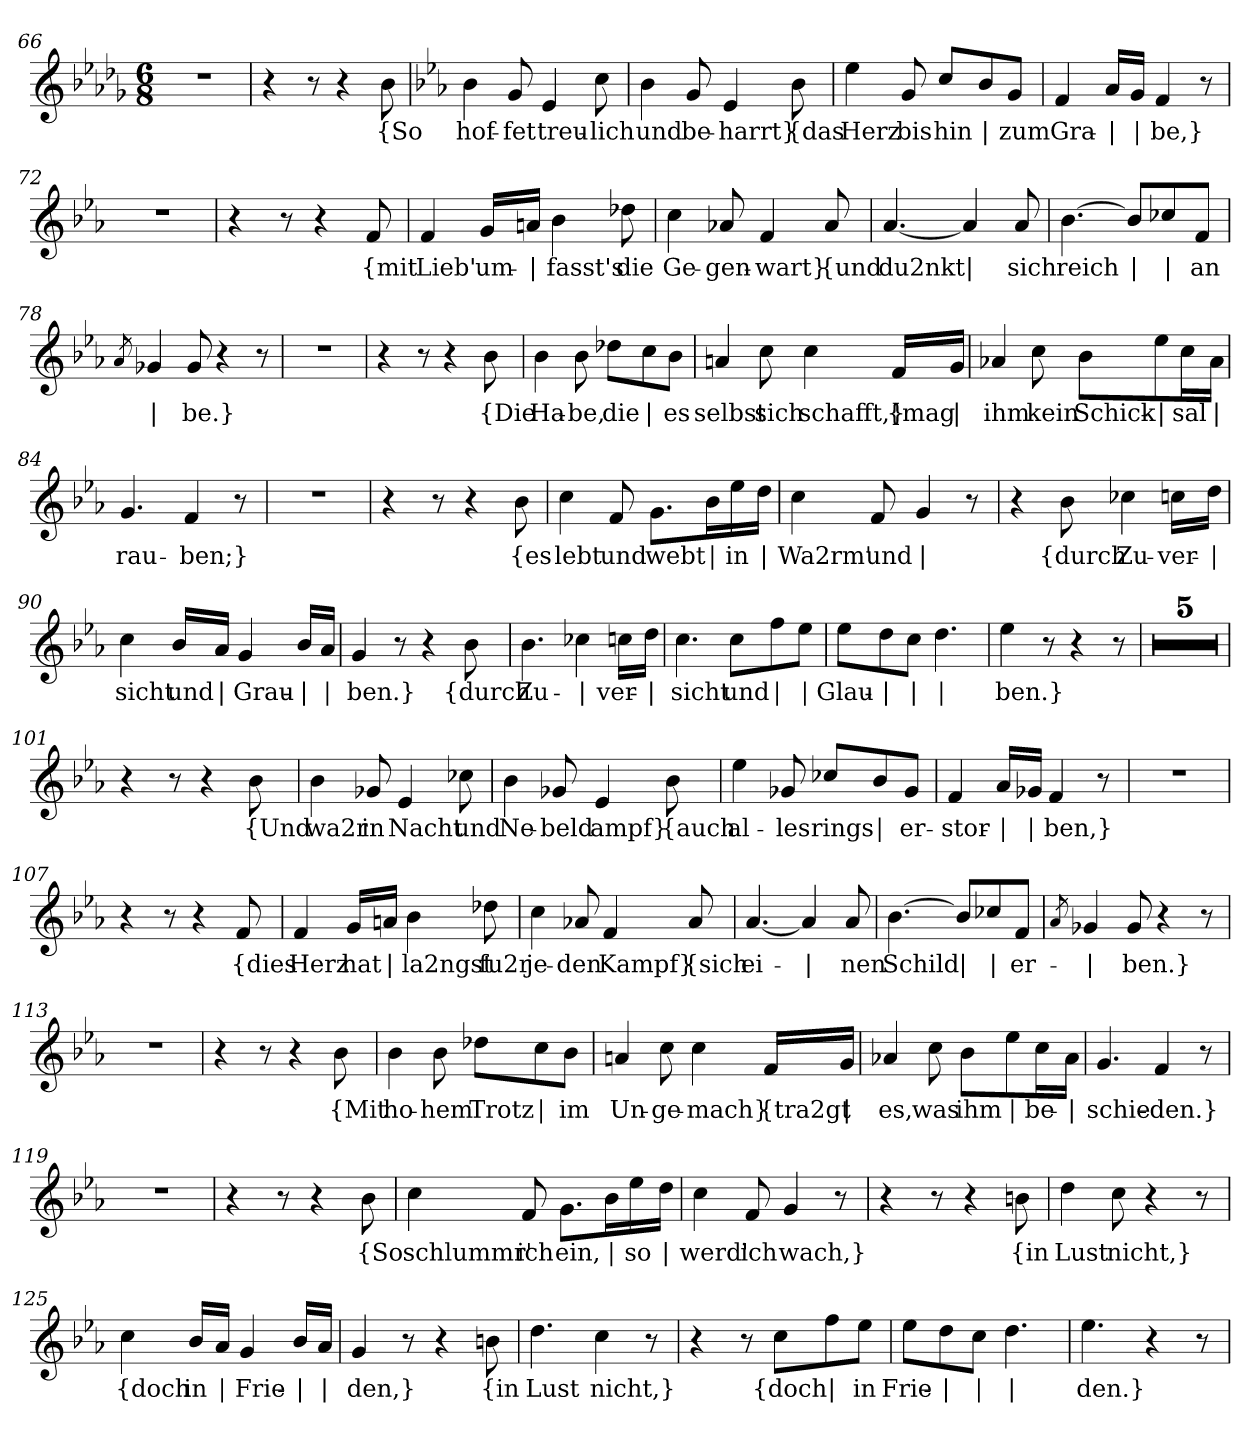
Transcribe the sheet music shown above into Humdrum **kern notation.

**kern	**text
*part1	*part1
*staff1	*staff1
*clefG2	*
*k[b-e-a-d-g-]	*
*M6/8	*
=66	=66
2.r	.
!!LO:PB:g=z
=67	=67
4r	.
8r	.
4r	.
!	!LO:LY:b
8b-\	{So
=68	=68
*k[b-e-a-]	*
!	!LO:LY:b
4b-\	hof-
!	!LO:LY:b
8g/	-fet
!	!LO:LY:b
4e-/	treu-
!	!LO:LY:b
8cc\	-lich
=69	=69
!	!LO:LY:b
4b-\	und
!	!LO:LY:b
8g/	be-
!	!LO:LY:b
4e-/	-harrt}
!	!LO:LY:b
8b-\	{das
=70	=70
!	!LO:LY:b
4ee-\	Herz
!	!LO:LY:b
8g/	bis
!	!LO:LY:b
8cc/L	hin
!	!LO:LY:b
8b-/	|
!	!LO:LY:b
8g/J	zum
=71	=71
!	!LO:LY:b
4f/	Gra-
!	!LO:LY:b
16a-/LL	|
!	!LO:LY:b
16g/JJ	|
!	!LO:LY:b
4f/	-be,}
8r	.
=72	=72
2.r	.
!!LO:LB:g=z
=73	=73
4r	.
8r	.
4r	.
!	!LO:LY:b
8f/	{mit
=74	=74
!	!LO:LY:b
4f/	Lieb'
!	!LO:LY:b
16g/LL	um-
!	!LO:LY:b
16an/JJ	|
!	!LO:LY:b
4b-\	-fasst's
!	!LO:LY:b
8dd-X\	die
=75	=75
!	!LO:LY:b
4cc\	Ge-
!	!LO:LY:b
8a-X/	-gen-
!	!LO:LY:b
4f/	-wart}
!	!LO:LY:b
8a-/	{und
=76	=76
!	!LO:LY:b
[4.a-/	du2nkt
!	!LO:LY:b
4a-/]	|
!	!LO:LY:b
8a-/	sich
=77	=77
!	!LO:LY:b
[4.b-\	reich
!	!LO:LY:b
8b-/L]	|
!	!LO:LY:b
8cc-X/	|
!	!LO:LY:b
8f/J	an
=78	=78
8qa-/	.
!	!LO:LY:b
4g-X/	|
!	!LO:LY:b
8g-/	-be.}
4r	.
8r	.
!!LO:LB:g=z
=79	=79
2.r	.
=80	=80
4r	.
8r	.
4r	.
!	!LO:LY:b
8b-\	{Die
=81	=81
!	!LO:LY:b
4b-\	Ha-
!	!LO:LY:b
8b-\	-be,
!	!LO:LY:b
8dd-X\L	die
!	!LO:LY:b
8cc\	|
!	!LO:LY:b
8b-\J	es
=82	=82
!	!LO:LY:b
4an/	selbst
!	!LO:LY:b
8cc\	sich
!	!LO:LY:b
4cc\	schafft,}
!	!LO:LY:b
16f/LL	{mag
!	!LO:LY:b
16g/JJ	|
=83	=83
!	!LO:LY:b
4a-X/	ihm
!	!LO:LY:b
8cc\	kein
!	!LO:LY:b
8b-\L	Schick-
!	!LO:LY:b
8ee-\	|
!	!LO:LY:b
16cc\L	-sal
!	!LO:LY:b
16a-\JJ	|
=84	=84
!	!LO:LY:b
4.g/	rau-
!	!LO:LY:b
4f/	-ben;}
8r	.
=85	=85
2.r	.
!!LO:LB:g=z
=86	=86
4r	.
8r	.
4r	.
!	!LO:LY:b
8b-\	{es
=87	=87
!	!LO:LY:b
4cc\	lebt
!	!LO:LY:b
8f/	und
!	!LO:LY:b
8.g\L	webt
!	!LO:LY:b
16b-\L	|
!	!LO:LY:b
16ee-\	in
!	!LO:LY:b
16dd\JJ	|
=88	=88
!	!LO:LY:b
4cc\	Wa2rm'
!	!LO:LY:b
8f/	und
!	!LO:LY:b
4g/	|
8r	.
=89	=89
4r	.
!	!LO:LY:b
8b-\	{durch
!	!LO:LY:b
4cc-X\	Zu-
!	!LO:LY:b
16ccn\LL	-ver-
!	!LO:LY:b
16dd\JJ	|
=90	=90
!	!LO:LY:b
4cc\	-sicht
!	!LO:LY:b
16b-/LL	und
!	!LO:LY:b
16a-/JJ	|
!	!LO:LY:b
4g/	Grau-
!	!LO:LY:b
16b-/LL	|
!	!LO:LY:b
16a-/JJ	|
!!LO:LB:g=z
=91	=91
!	!LO:LY:b
4g/	-ben.}
8r	.
4r	.
!	!LO:LY:b
8b-\	{durch
=92	=92
!	!LO:LY:b
4.b-\	Zu-
!	!LO:LY:b
4cc-X\	|
!	!LO:LY:b
16ccn\LL	-ver-
!	!LO:LY:b
16dd\JJ	|
=93	=93
!	!LO:LY:b
4.cc\	-sicht
!	!LO:LY:b
8cc\L	und
!	!LO:LY:b
8ff\	|
!	!LO:LY:b
8ee-\J	|
=94	=94
!	!LO:LY:b
8ee-\L	Glau-
!	!LO:LY:b
8dd\	|
!	!LO:LY:b
8cc\J	|
!	!LO:LY:b
4.dd\	|
=95	=95
!	!LO:LY:b
4ee-\	-ben.}
8r	.
4r	.
8r	.
=96	=96
2.r	.
=97	=97
2.r	.
=98	=98
2.r	.
=99	=99
2.r	.
=100	=100
2.r	.
!!LO:LB:g=z
=101	=101
4r	.
8r	.
4r	.
!	!LO:LY:b
8b-\	{Und
=102	=102
!	!LO:LY:b
4b-\	wa2r
!	!LO:LY:b
8g-X/	in
!	!LO:LY:b
4e-/	Nacht
!	!LO:LY:b
8cc-X\	und
=103	=103
!	!LO:LY:b
4b-\	Ne-
!	!LO:LY:b
8g-X/	-beld
!	!LO:LY:b
4e-/	ampf}
!	!LO:LY:b
8b-\	{auch
=104	=104
!	!LO:LY:b
4ee-\	al-
!	!LO:LY:b
8g-X/	-les
!	!LO:LY:b
8cc-X/L	rings
!	!LO:LY:b
8b-/	|
!	!LO:LY:b
8g-/J	er-
=105	=105
!	!LO:LY:b
4f/	-stor-
!	!LO:LY:b
16a-/LL	|
!	!LO:LY:b
16g-X/JJ	|
!	!LO:LY:b
4f/	-ben,}
8r	.
=106	=106
2.r	.
!!LO:LB:g=z
=107	=107
4r	.
8r	.
4r	.
!	!LO:LY:b
8f/	{dies
=108	=108
!	!LO:LY:b
4f/	Herz
!	!LO:LY:b
16g/LL	hat
!	!LO:LY:b
16an/JJ	|
!	!LO:LY:b
4b-\	la2ngst
!	!LO:LY:b
8dd-X\	fu2r
=109	=109
!	!LO:LY:b
4cc\	je-
!	!LO:LY:b
8a-X/	-den
!	!LO:LY:b
4f/	Kampf}
!	!LO:LY:b
8a-/	{sich
=110	=110
!	!LO:LY:b
[4.a-/	ei-
!	!LO:LY:b
4a-/]	|
!	!LO:LY:b
8a-/	-nen
=111	=111
!	!LO:LY:b
[4.b-\	Schild
!	!LO:LY:b
8b-/L]	|
!	!LO:LY:b
8cc-X/	|
!	!LO:LY:b
8f/J	er-
=112	=112
8qa-/	.
!	!LO:LY:b
4g-X/	|
!	!LO:LY:b
8g-/	-ben.}
4r	.
8r	.
!!LO:LB:g=z
=113	=113
2.r	.
=114	=114
4r	.
8r	.
4r	.
!	!LO:LY:b
8b-\	{Mit
=115	=115
!	!LO:LY:b
4b-\	ho-
!	!LO:LY:b
8b-\	-hem
!	!LO:LY:b
8dd-X\L	Trotz
!	!LO:LY:b
8cc\	|
!	!LO:LY:b
8b-\J	im
=116	=116
!	!LO:LY:b
4an/	Un-
!	!LO:LY:b
8cc\	-ge-
!	!LO:LY:b
4cc\	-mach}
!	!LO:LY:b
16f/LL	{tra2gt
!	!LO:LY:b
16g/JJ	|
=117	=117
!	!LO:LY:b
4a-X/	es,
!	!LO:LY:b
8cc\	was
!	!LO:LY:b
8b-\L	ihm
!	!LO:LY:b
8ee-\	|
!	!LO:LY:b
16cc\L	be-
!	!LO:LY:b
16a-\JJ	|
=118	=118
!	!LO:LY:b
4.g/	-schie-
!	!LO:LY:b
4f/	-den.}
8r	.
=119	=119
2.r	.
!!LO:LB:g=z
=120	=120
4r	.
8r	.
4r	.
!	!LO:LY:b
8b-\	{So
=121	=121
!	!LO:LY:b
4cc\	schlummr'
!	!LO:LY:b
8f/	ich
!	!LO:LY:b
8.g\L	ein,
!	!LO:LY:b
16b-\L	|
!	!LO:LY:b
16ee-\	so
!	!LO:LY:b
16dd\JJ	|
=122	=122
!	!LO:LY:b
4cc\	werd'
!	!LO:LY:b
8f/	ich
!	!LO:LY:b
4g/	wach,}
8r	.
=123	=123
4r	.
8r	.
4r	.
!	!LO:LY:b
8bn\	{in
=124	=124
!	!LO:LY:b
4dd\	Lust
!	!LO:LY:b
8cc\	nicht,}
4r	.
8r	.
=125	=125
!	!LO:LY:b
4cc\	{doch
!	!LO:LY:b
16b-/LL	in
!	!LO:LY:b
16a-/JJ	|
!	!LO:LY:b
4g/	Frie-
!	!LO:LY:b
16b-/LL	|
!	!LO:LY:b
16a-/JJ	|
!!LO:LB:g=z
=126	=126
!	!LO:LY:b
4g/	-den,}
8r	.
4r	.
!	!LO:LY:b
8bn\	{in
=127	=127
!	!LO:LY:b
4.dd\	Lust
!	!LO:LY:b
4cc\	nicht,}
8r	.
=128	=128
4r	.
8r	.
!	!LO:LY:b
8cc\L	{doch
!	!LO:LY:b
8ff\	|
!	!LO:LY:b
8ee-\J	in
=129	=129
!	!LO:LY:b
8ee-\L	Frie-
!	!LO:LY:b
8dd\	|
!	!LO:LY:b
8cc\J	|
!	!LO:LY:b
4.dd\	|
=130	=130
!	!LO:LY:b
4.ee-\	-den.}
4r	.
8r	.
=	=
*-	*-
